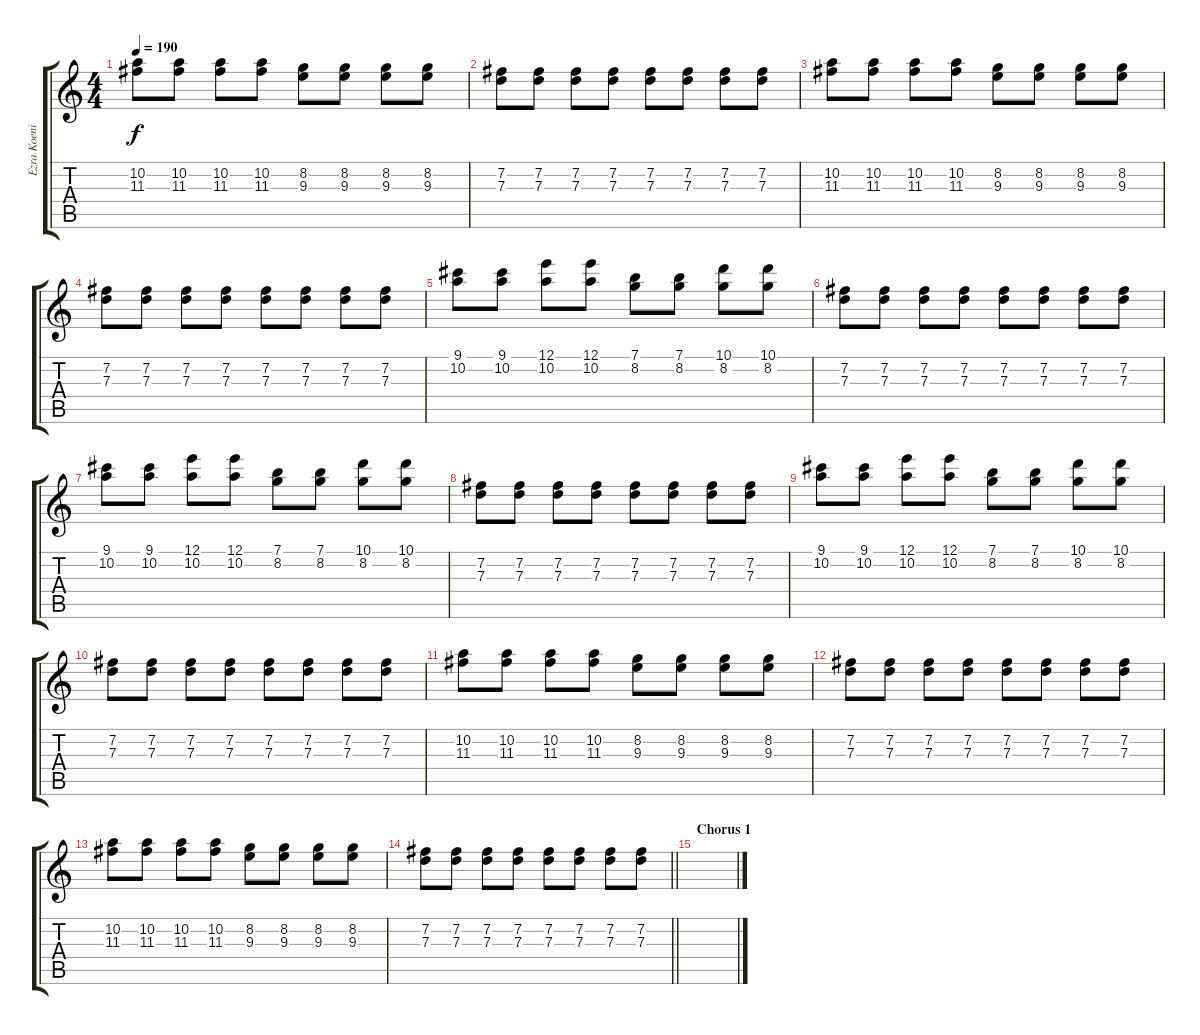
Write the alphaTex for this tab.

\track ("Ezra Koenig - Rhythm Guitar" "Ezra Koeni") {instrument electricguitarclean}
\staff {score tabs}
\tuning (E4 B3 G3 D3 A2 E2) {hide}
\ts (4 4)
\tempo 190
\clef g2
\ks c
(10.2 11.3).8{dy f} (10.2 11.3).8 (10.2 11.3).8 (10.2 11.3).8 (8.2 9.3).8 (8.2 9.3).8 (8.2 9.3).8 (8.2 9.3).8 |
(7.2 7.3).8 (7.2 7.3).8 (7.2 7.3).8 (7.2 7.3).8 (7.2 7.3).8 (7.2 7.3).8 (7.2 7.3).8 (7.2 7.3).8 |
(10.2 11.3).8 (10.2 11.3).8 (10.2 11.3).8 (10.2 11.3).8 (8.2 9.3).8 (8.2 9.3).8 (8.2 9.3).8 (8.2 9.3).8 |
(7.2 7.3).8 (7.2 7.3).8 (7.2 7.3).8 (7.2 7.3).8 (7.2 7.3).8 (7.2 7.3).8 (7.2 7.3).8 (7.2 7.3).8 |
(9.1 10.2).8 (9.1 10.2).8 (12.1 10.2).8 (12.1 10.2).8 (7.1 8.2).8 (7.1 8.2).8 (10.1 8.2).8 (10.1 8.2).8 |
(7.2 7.3).8 (7.2 7.3).8 (7.2 7.3).8 (7.2 7.3).8 (7.2 7.3).8 (7.2 7.3).8 (7.2 7.3).8 (7.2 7.3).8 |
(9.1 10.2).8 (9.1 10.2).8 (12.1 10.2).8 (12.1 10.2).8 (7.1 8.2).8 (7.1 8.2).8 (10.1 8.2).8 (10.1 8.2).8 |
(7.2 7.3).8 (7.2 7.3).8 (7.2 7.3).8 (7.2 7.3).8 (7.2 7.3).8 (7.2 7.3).8 (7.2 7.3).8 (7.2 7.3).8 |
(9.1 10.2).8 (9.1 10.2).8 (12.1 10.2).8 (12.1 10.2).8 (7.1 8.2).8 (7.1 8.2).8 (10.1 8.2).8 (10.1 8.2).8 |
(7.2 7.3).8 (7.2 7.3).8 (7.2 7.3).8 (7.2 7.3).8 (7.2 7.3).8 (7.2 7.3).8 (7.2 7.3).8 (7.2 7.3).8 |
(10.2 11.3).8 (10.2 11.3).8 (10.2 11.3).8 (10.2 11.3).8 (8.2 9.3).8 (8.2 9.3).8 (8.2 9.3).8 (8.2 9.3).8 |
(7.2 7.3).8 (7.2 7.3).8 (7.2 7.3).8 (7.2 7.3).8 (7.2 7.3).8 (7.2 7.3).8 (7.2 7.3).8 (7.2 7.3).8 |
(10.2 11.3).8 (10.2 11.3).8 (10.2 11.3).8 (10.2 11.3).8 (8.2 9.3).8 (8.2 9.3).8 (8.2 9.3).8 (8.2 9.3).8 |
\barLineRight lightlight
(7.2 7.3).8 (7.2 7.3).8 (7.2 7.3).8 (7.2 7.3).8 (7.2 7.3).8 (7.2 7.3).8 (7.2 7.3).8 (7.2 7.3).8 |
\section ("" "Chorus 1")
